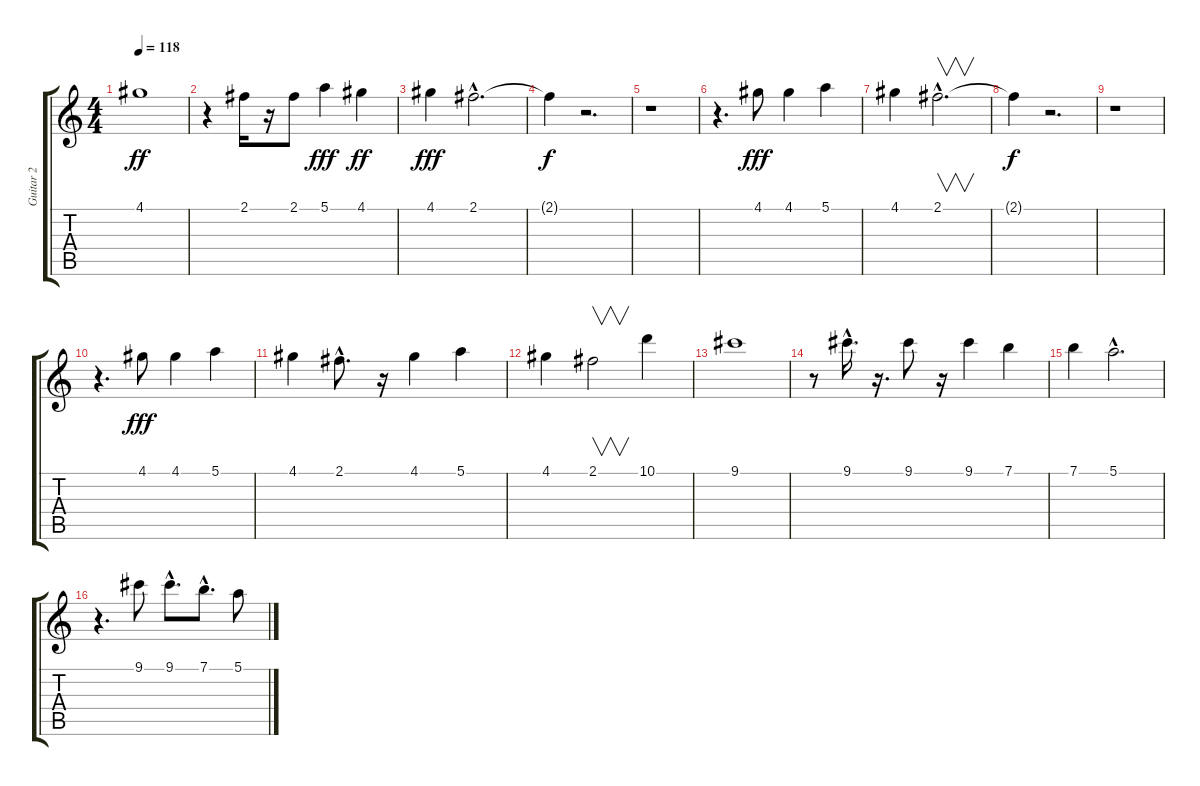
\track ("Guitar 2" "Guitar 2") {instrument distortionguitar}
\staff {score tabs}
\tuning (E4 B3 G3 D3 A2 E2) {hide}
\ts (4 4)
\tempo 118
\clef g2
\ks c
4.1.1{dy ff} |
r.4 2.1.16 r.16 2.1.8 5.1.4{dy fff} 4.1.4{dy ff} |
4.1.4{dy fff} 2.1{hac}.2{d} |
2.1{t}.4{dy f} r.2{d} |
r.1 |
r.4{d} 4.1.8{dy fff} 4.1.4 5.1.4 |
4.1.4 2.1{hac}.2{v d} |
2.1{t}.4{dy f} r.2{d} |
r.1 |
r.4{d} 4.1.8{dy fff} 4.1.4 5.1.4 |
4.1.4 2.1{hac}.8{d} r.16 4.1.4 5.1.4 |
4.1.4 2.1.2{v} 10.1.4 |
9.1.1 |
r.8 9.1{hac}.16{d} r.16{d} 9.1.8 r.16 9.1.4 7.1.4 |
7.1.4 5.1{hac}.2{d} |
r.4{d} 9.1.8 9.1{hac}.8{d} 7.1{hac}.8{d} 5.1.8
